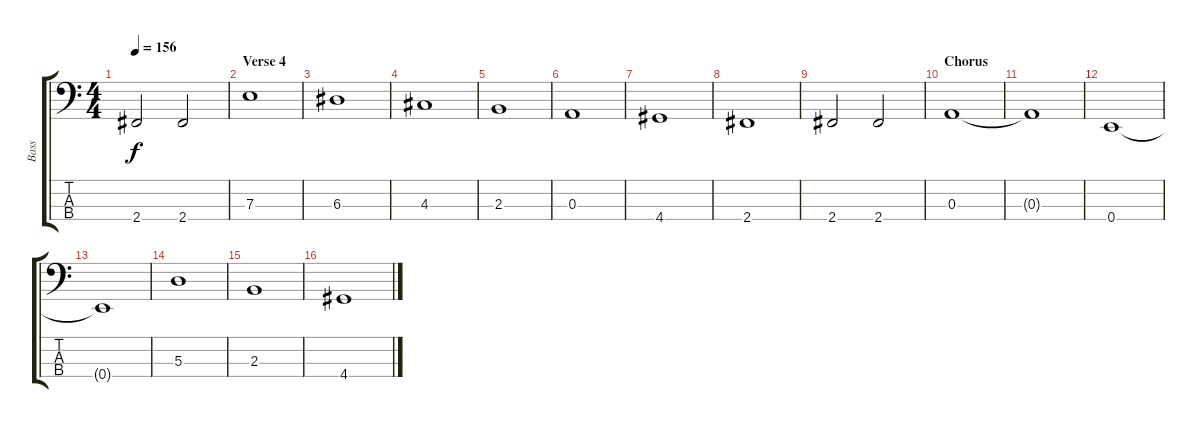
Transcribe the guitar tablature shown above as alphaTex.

\track ("Bass" "Bass") {instrument electricbassfinger}
\staff {score tabs}
\tuning (G2 D2 A1 E1) {hide}
\ts (4 4)
\tempo 156
\clef f4
\ks c
2.4.2{dy f} 2.4.2 |
\section ("" "Verse 4")
7.3.1 |
6.3.1 |
4.3.1 |
2.3.1 |
0.3.1 |
4.4.1 |
2.4.1 |
2.4.2 2.4.2 |
\section ("" "Chorus")
0.3.1 |
0.3{t}.1 |
0.4.1 |
0.4{t}.1 |
5.3.1 |
2.3.1 |
4.4.1
